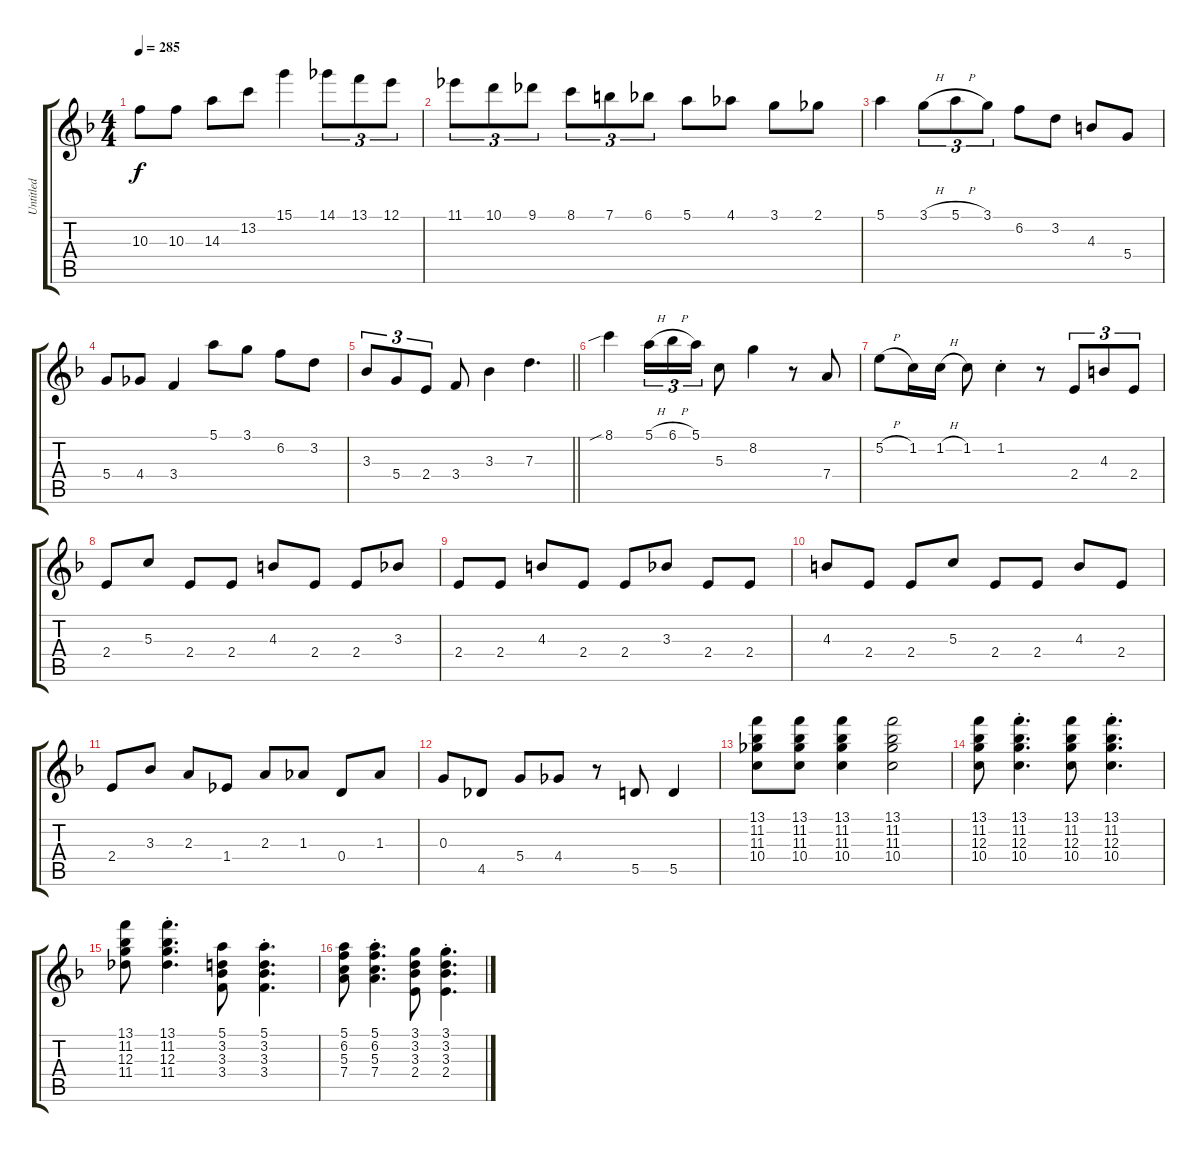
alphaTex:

\track ("Untitled" "Untitled") {instrument acousticguitarsteel}
\staff {score tabs}
\tuning (E4 B3 G3 D3 A2 E2) {hide}
\ts (4 4)
\tempo 285
\clef g2
\ks f
10.3.8{dy f} 10.3.8 14.3.8 13.2.8 15.1.4 14.1.8{tu (3 2)} 13.1.8{tu (3 2)} 12.1.8{tu (3 2)} |
11.1.8{tu (3 2)} 10.1.8{tu (3 2)} 9.1.8{tu (3 2)} 8.1.8{tu (3 2)} 7.1.8{tu (3 2)} 6.1.8{tu (3 2)} 5.1.8 4.1.8 3.1.8 2.1.8 |
5.1.4 3.1{h}.8{tu (3 2)} 5.1{h}.8{tu (3 2)} 3.1.8{tu (3 2)} 6.2.8 3.2.8 4.3.8 5.4.8 |
5.4.8 4.4.8 3.4.4 5.1.8 3.1.8 6.2.8 3.2.8 |
\barLineRight lightlight
3.3.8{tu (3 2)} 5.4.8{tu (3 2)} 2.4.8{tu (3 2)} 3.4.8 3.3.4 7.3.4{d} |
8.1{sib}.4 5.1{h}.16{tu (3 2)} 6.1{h}.16{tu (3 2)} 5.1.16{tu (3 2)} 5.3.8 8.2.4 r.8 7.4.8 |
5.2{h}.8 1.2.16 1.2{h}.16 1.2.8 1.2{st}.4 r.8 2.4.8{tu (3 2)} 4.3.8{tu (3 2)} 2.4.8{tu (3 2)} |
2.4.8 5.3.8 2.4.8 2.4.8 4.3.8 2.4.8 2.4.8 3.3.8 |
2.4.8 2.4.8 4.3.8 2.4.8 2.4.8 3.3.8 2.4.8 2.4.8 |
4.3.8 2.4.8 2.4.8 5.3.8 2.4.8 2.4.8 4.3.8 2.4.8 |
2.4.8 3.3.8 2.3.8 1.4.8 2.3.8 1.3.8 0.4.8 1.3.8 |
0.3.8 4.5.8 5.4.8 4.4.8 r.8 5.5.8 5.5.4 |
(13.1 11.2 11.3 10.4).8 (13.1 11.2 11.3 10.4).8 (13.1 11.2 11.3 10.4).4 (13.1 11.2 11.3 10.4).2 |
(13.1 11.2 12.3 10.4).8 (13.1{st} 11.2{st} 12.3{st} 10.4{st}).4{d} (13.1 11.2 12.3 10.4).8 (13.1{st} 11.2{st} 12.3{st} 10.4{st}).4{d} |
(13.1 11.2 12.3 11.4).8 (13.1{st} 11.2{st} 12.3{st} 11.4{st}).4{d} (5.1 3.2 3.3 3.4).8 (5.1{st} 3.2{st} 3.3{st} 3.4{st}).4{d} |
(5.1 6.2 5.3 7.4).8 (5.1{st} 6.2{st} 5.3{st} 7.4{st}).4{d} (3.1 3.2 3.3 2.4).8 (3.1{st} 3.2{st} 3.3{st} 2.4{st}).4{d}
